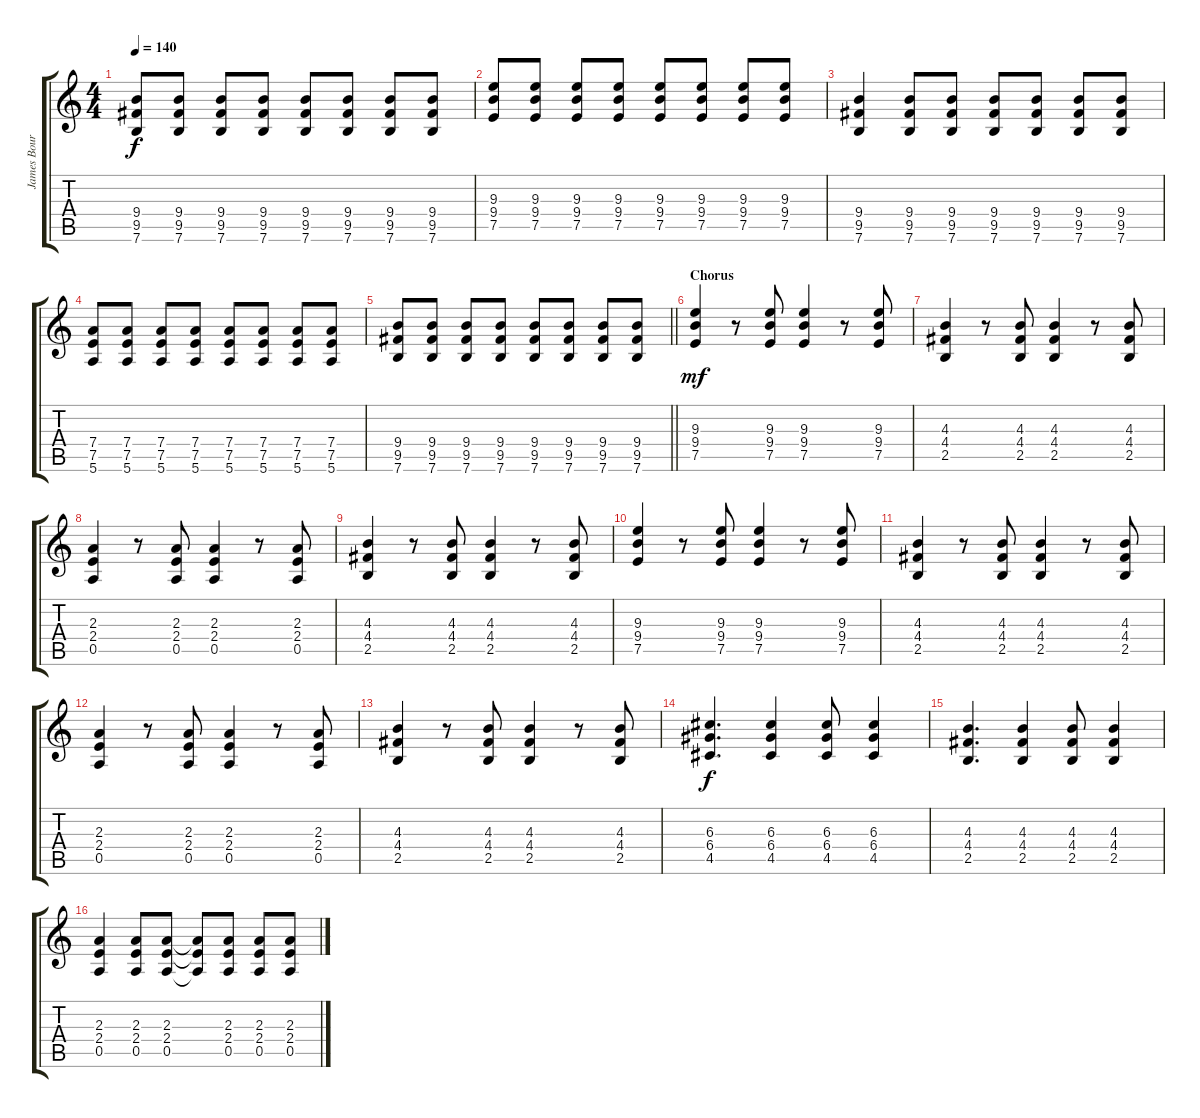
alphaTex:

\track ("James Bourne" "James Bour") {instrument distortionguitar}
\staff {score tabs}
\tuning (E4 B3 G3 D3 A2 E2) {hide}
\ts (4 4)
\tempo 140
\clef g2
\ks c
(9.4 9.5 7.6).8{dy f} (9.4 9.5 7.6).8 (9.4 9.5 7.6).8 (9.4 9.5 7.6).8 (9.4 9.5 7.6).8 (9.4 9.5 7.6).8 (9.4 9.5 7.6).8 (9.4 9.5 7.6).8 |
(9.3 9.4 7.5).8 (9.3 9.4 7.5).8 (9.3 9.4 7.5).8 (9.3 9.4 7.5).8 (9.3 9.4 7.5).8 (9.3 9.4 7.5).8 (9.3 9.4 7.5).8 (9.3 9.4 7.5).8 |
(9.4 9.5 7.6).4 (9.4 9.5 7.6).8 (9.4 9.5 7.6).8 (9.4 9.5 7.6).8 (9.4 9.5 7.6).8 (9.4 9.5 7.6).8 (9.4 9.5 7.6).8 |
(7.4 7.5 5.6).8 (7.4 7.5 5.6).8 (7.4 7.5 5.6).8 (7.4 7.5 5.6).8 (7.4 7.5 5.6).8 (7.4 7.5 5.6).8 (7.4 7.5 5.6).8 (7.4 7.5 5.6).8 |
\barLineRight lightlight
(9.4 9.5 7.6).8{volume 4} (9.4 9.5 7.6).8{volume 16} (9.4 9.5 7.6).8 (9.4 9.5 7.6).8 (9.4 9.5 7.6).8 (9.4 9.5 7.6).8 (9.4 9.5 7.6).8 (9.4 9.5 7.6).8 |
\section ("" "Chorus")
(9.3 9.4 7.5).4{dy mf volume 16 instrument distortionguitar} r.8 (9.3 9.4 7.5).8 (9.3 9.4 7.5).4 r.8 (9.3 9.4 7.5).8 |
(4.3 4.4 2.5).4 r.8 (4.3 4.4 2.5).8 (4.3 4.4 2.5).4 r.8 (4.3 4.4 2.5).8 |
(2.3 2.4 0.5).4{volume 16 instrument distortionguitar} r.8 (2.3 2.4 0.5).8 (2.3 2.4 0.5).4 r.8 (2.3 2.4 0.5).8 |
(4.3 4.4 2.5).4 r.8 (4.3 4.4 2.5).8 (4.3 4.4 2.5).4 r.8 (4.3 4.4 2.5).8 |
(9.3 9.4 7.5).4{volume 16 instrument distortionguitar} r.8 (9.3 9.4 7.5).8 (9.3 9.4 7.5).4 r.8 (9.3 9.4 7.5).8 |
(4.3 4.4 2.5).4 r.8 (4.3 4.4 2.5).8 (4.3 4.4 2.5).4 r.8 (4.3 4.4 2.5).8 |
(2.3 2.4 0.5).4{volume 16 instrument distortionguitar} r.8 (2.3 2.4 0.5).8 (2.3 2.4 0.5).4 r.8 (2.3 2.4 0.5).8 |
(4.3 4.4 2.5).4{volume 11} r.8 (4.3 4.4 2.5).8 (4.3 4.4 2.5).4 r.8 (4.3 4.4 2.5).8 |
(6.3 6.4 4.5).4{d dy f} (6.3 6.4 4.5).4 (6.3 6.4 4.5).8 (6.3 6.4 4.5).4 |
(4.3 4.4 2.5).4{d} (4.3 4.4 2.5).4 (4.3 4.4 2.5).8 (4.3 4.4 2.5).4 |
(2.3 2.4 0.5).4 (2.3 2.4 0.5).8 (2.3 2.4 0.5).8 (2.3{t} 2.4{t} 0.5{t}).8 (2.3 2.4 0.5).8 (2.3 2.4 0.5).8 (2.3 2.4 0.5).8
